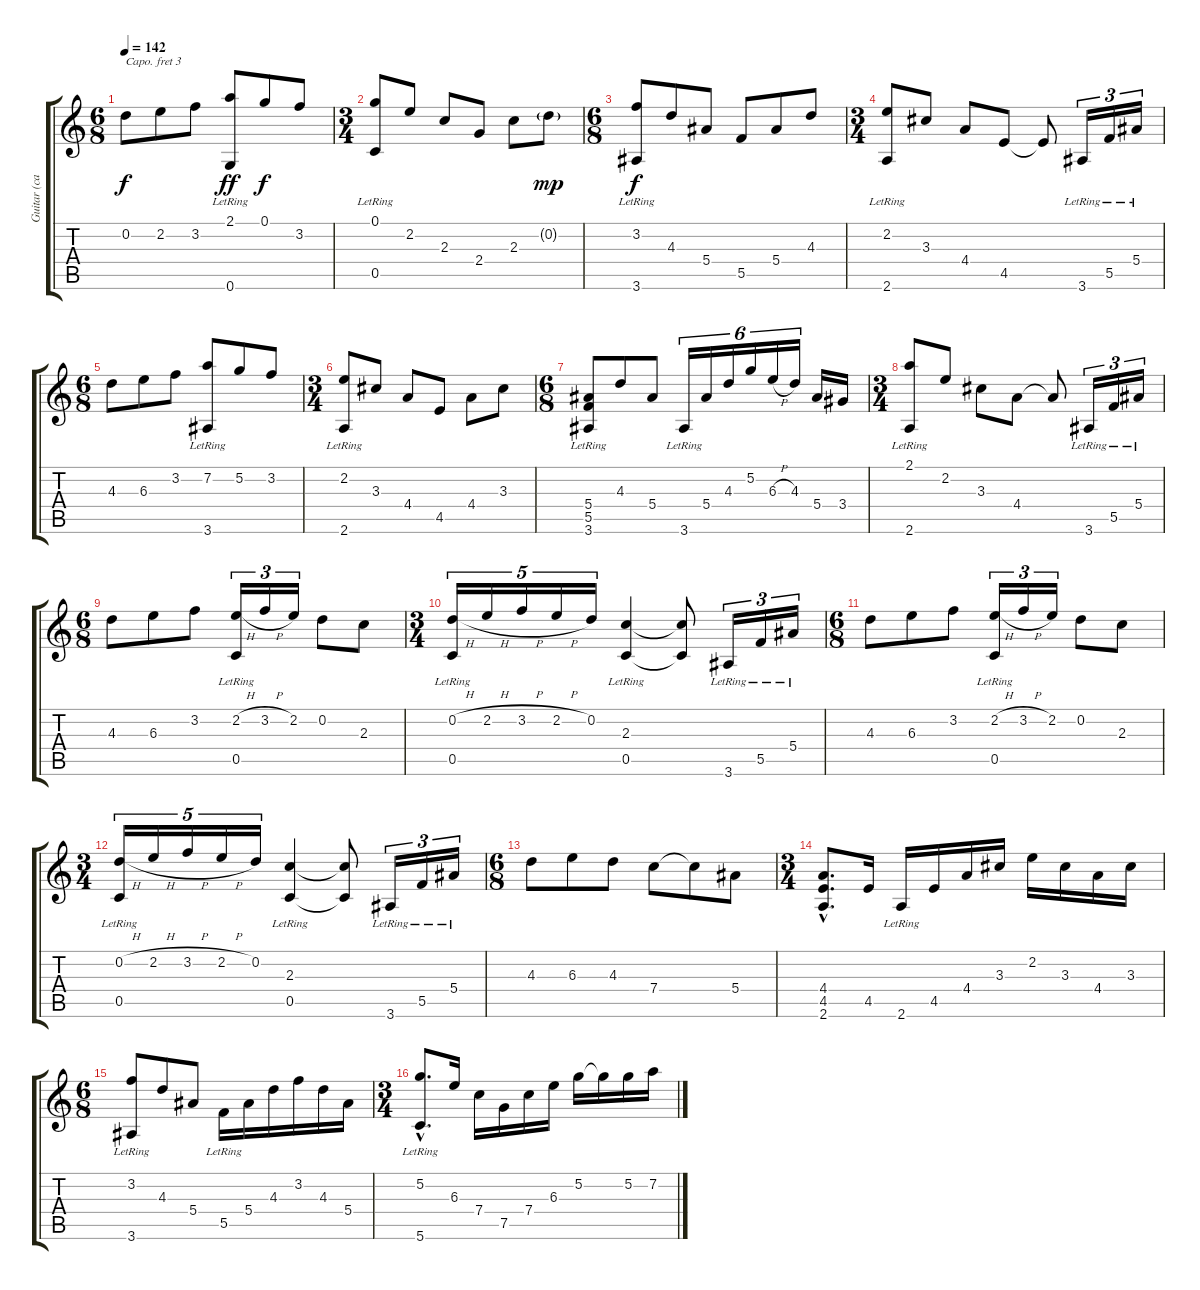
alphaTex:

\track ("Guitar (capo @ 3)" "Guitar (ca") {instrument acousticguitarnylon}
\staff {score tabs}
\capo 3
\tuning (E4 B3 G3 D3 A2 E2) {hide}
\ts (6 8)
\tempo 142
\clef g2
\ks c
0.2.8{dy f} 2.2.8 3.2.8 (2.1 0.6{lr}).8{dy ff} 0.1.8{dy f} 3.2.8 |
\ts (3 4)
(0.1 0.5{lr}).8 2.2.8 2.3.8 2.4.8 2.3.8 0.2{g}.8{dy mp} |
\ts (6 8)
(3.2 3.6{lr}).8{dy f} 4.3.8 5.4.8 5.5.8 5.4.8 4.3.8 |
\ts (3 4)
(2.2 2.6{lr}).8 3.3.8 4.4.8 4.5.8 4.5{t}.8 3.6{lr}.16{tu (3 2)} 5.5{lr}.16{tu (3 2)} 5.4{lr}.16{tu (3 2)} |
\ts (6 8)
4.3.8 6.3.8 3.2.8 (7.2 3.6{lr}).8 5.2.8 3.2.8 |
\ts (3 4)
(2.2 2.6{lr}).8 3.3.8 4.4.8 4.5.8 4.4.8 3.3.8 |
\ts (6 8)
(5.4 5.5{lr} 3.6{lr}).8 4.3.8 5.4.8 3.6{lr}.16{tu (6 4)} 5.4.16{tu (6 4)} 4.3.16{tu (6 4)} 5.2.16{tu (6 4)} 6.3{h}.16{tu (6 4)} 4.3.16{tu (6 4)} 5.4.16 3.4.16 |
\ts (3 4)
(2.1 2.6{lr}).8 2.2.8 3.3.8 4.4.8 4.4{t}.8 3.6{lr}.16{tu (3 2)} 5.5{lr}.16{tu (3 2)} 5.4{lr}.16{tu (3 2)} |
\ts (6 8)
4.3.8 6.3.8 3.2.8 (2.2{h} 0.5{lr}).16{tu (3 2)} 3.2{h}.16{tu (3 2)} 2.2.16{tu (3 2)} 0.2.8 2.3.8 |
\ts (3 4)
(0.2{h} 0.5{lr}).16{tu (5 4)} 2.2{h}.16{tu (5 4)} 3.2{h}.16{tu (5 4)} 2.2{h}.16{tu (5 4)} 0.2.16{tu (5 4)} (2.3 0.5{lr}).4 (2.3{t} 0.5{t}).8 3.6{lr}.16{tu (3 2)} 5.5{lr}.16{tu (3 2)} 5.4{lr}.16{tu (3 2)} |
\ts (6 8)
4.3.8 6.3.8 3.2.8 (2.2{h} 0.5{lr}).16{tu (3 2)} 3.2{h}.16{tu (3 2)} 2.2.16{tu (3 2)} 0.2.8 2.3.8 |
\ts (3 4)
(0.2{h} 0.5{lr}).16{tu (5 4)} 2.2{h}.16{tu (5 4)} 3.2{h}.16{tu (5 4)} 2.2{h}.16{tu (5 4)} 0.2.16{tu (5 4)} (2.3 0.5{lr}).4 (2.3{t} 0.5{t}).8 3.6{lr}.16{tu (3 2)} 5.5{lr}.16{tu (3 2)} 5.4{lr}.16{tu (3 2)} |
\ts (6 8)
4.3.8 6.3.8 4.3.8 7.4.8 7.4{t}.8 5.4.8 |
\ts (3 4)
(4.4{hac} 4.5{hac} 2.6{hac}).8{d} 4.5.16 2.6{lr}.16 4.5.16 4.4.16 3.3.16 2.2.16 3.3.16 4.4.16 3.3.16 |
\ts (6 8)
(3.2 3.6{lr}).8 4.3.8 5.4.8 5.5{lr}.16 5.4.16 4.3.16 3.2.16 4.3.16 5.4.16 |
\ts (3 4)
(5.2{hac} 5.6{hac lr}).8{d} 6.3.16 7.4.16 7.5.16 7.4.16 6.3.16 5.2.16 5.2{t}.16 5.2.16 7.2.16
